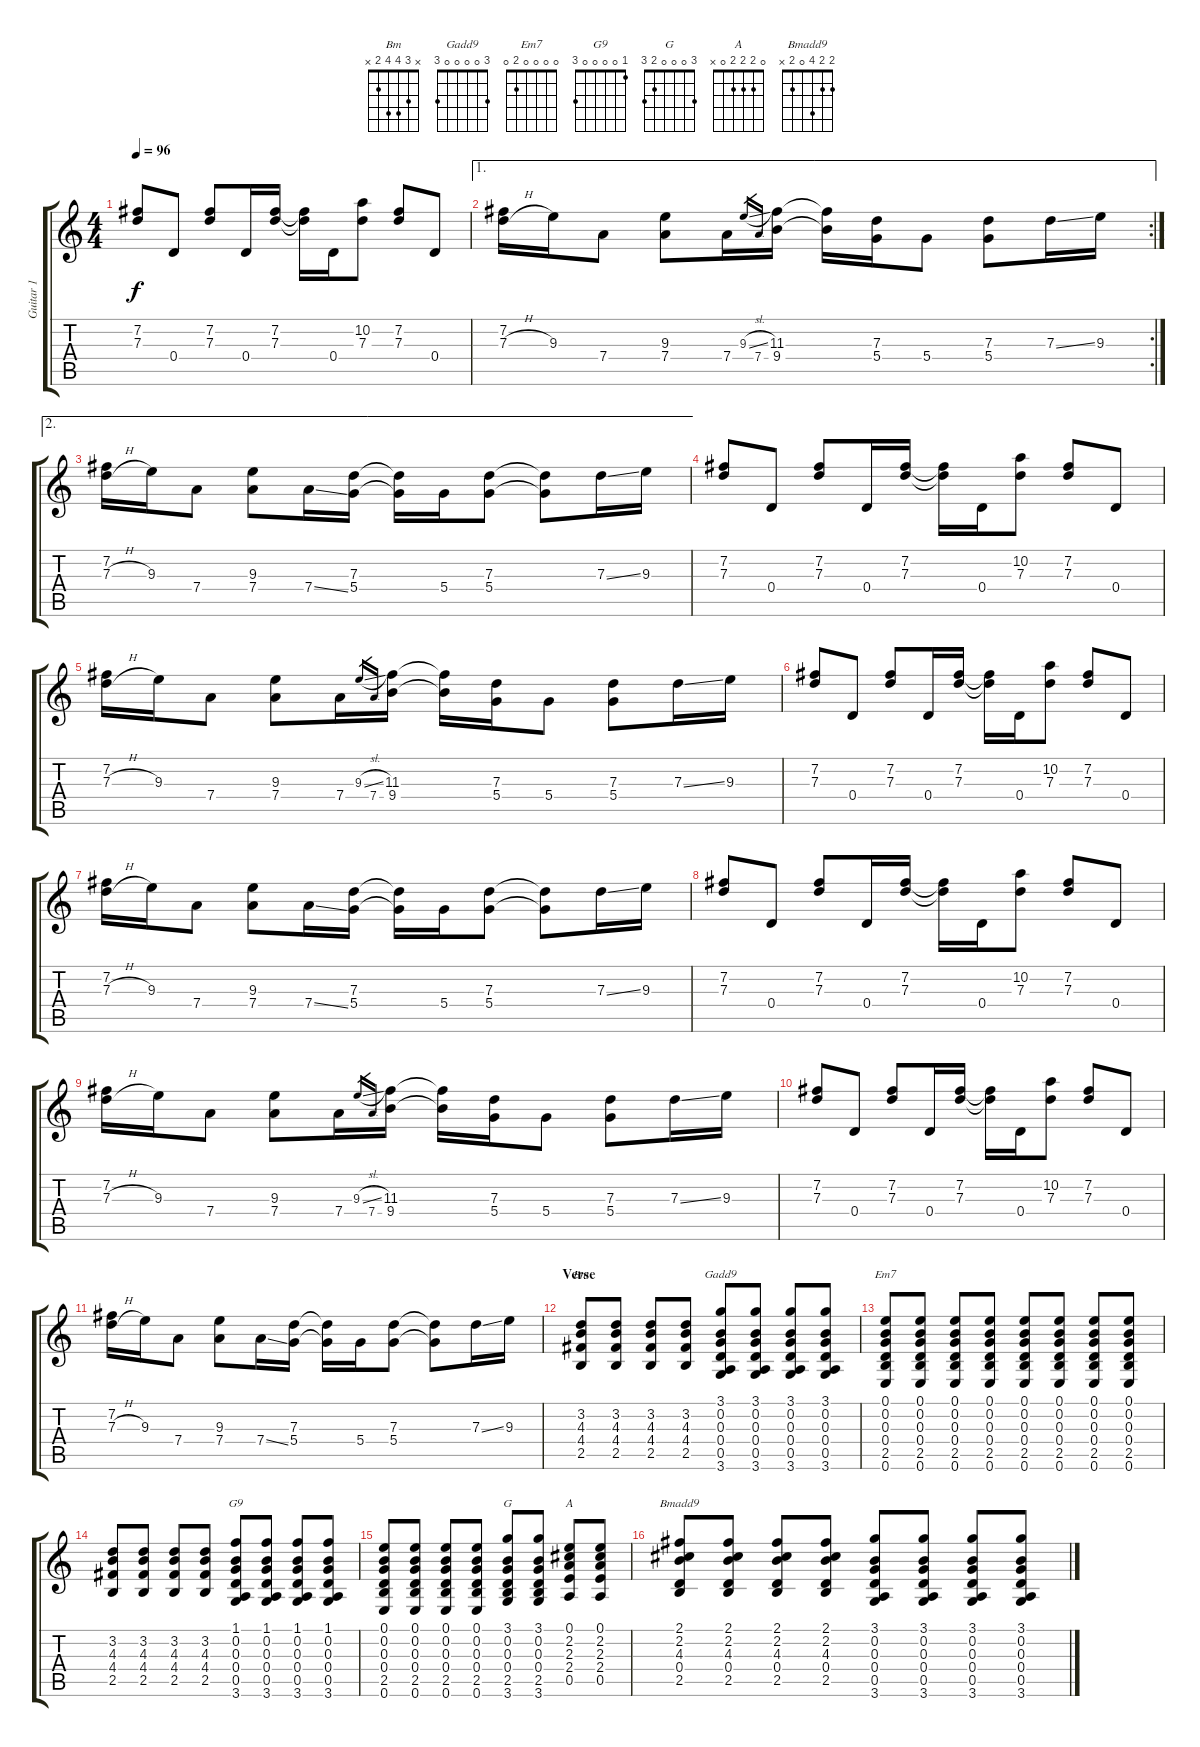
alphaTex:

\track ("Guitar 1" "Guitar 1") {instrument distortionguitar}
\staff {score tabs}
\tuning (E4 B3 G3 D3 A2 E2) {hide}
\chord ("Bm" x 3 4 4 2 x)
\chord ("Gadd9" 3 0 0 0 0 3)
\chord ("Em7" 0 0 0 0 2 0)
\chord ("G9" 1 0 0 0 0 3)
\chord ("G" 3 0 0 0 2 3)
\chord ("A" 0 2 2 2 0 x)
\chord ("Bmadd9" 2 2 4 0 2 x)
\ts (4 4)
\tempo 96
\clef g2
\ks c
(7.2 7.3).8{dy f instrument distortionguitar} 0.4.8 (7.2 7.3).8 0.4.16 (7.2 7.3).16 (7.2{t} 7.3{t}).16 0.4.16 (10.2 7.3).8 (7.2 7.3).8 0.4.8 |
\ae 1
\rc 2
(7.2 7.3{h}).16 9.3.16 7.4.8 (9.3 7.4).8 7.4.16 9.3{sl}.16{gr} 7.4.16{gr} (11.3 9.4).16 (11.3{t} 9.4{t}).16 (7.3 5.4).16 5.4.8 (7.3 5.4).8 7.3{ss}.16 9.3.16 |
\ae 2
(7.2 7.3{h}).16 9.3.16 7.4.8 (9.3 7.4).8 7.4{ss}.16 (7.3 5.4).16 (7.3{t} 5.4{t}).16 5.4.16 (7.3 5.4).8 (7.3{t} 5.4{t}).8 7.3{ss}.16 9.3.16 |
(7.2 7.3).8 0.4.8 (7.2 7.3).8 0.4.16 (7.2 7.3).16 (7.2{t} 7.3{t}).16 0.4.16 (10.2 7.3).8 (7.2 7.3).8 0.4.8 |
(7.2 7.3{h}).16 9.3.16 7.4.8 (9.3 7.4).8 7.4.16 9.3{sl}.16{gr} 7.4.16{gr} (11.3 9.4).16 (11.3{t} 9.4{t}).16 (7.3 5.4).16 5.4.8 (7.3 5.4).8 7.3{ss}.16 9.3.16 |
(7.2 7.3).8 0.4.8 (7.2 7.3).8 0.4.16 (7.2 7.3).16 (7.2{t} 7.3{t}).16 0.4.16 (10.2 7.3).8 (7.2 7.3).8 0.4.8 |
(7.2 7.3{h}).16 9.3.16 7.4.8 (9.3 7.4).8 7.4{ss}.16 (7.3 5.4).16 (7.3{t} 5.4{t}).16 5.4.16 (7.3 5.4).8 (7.3{t} 5.4{t}).8 7.3{ss}.16 9.3.16 |
(7.2 7.3).8 0.4.8 (7.2 7.3).8 0.4.16 (7.2 7.3).16 (7.2{t} 7.3{t}).16 0.4.16 (10.2 7.3).8 (7.2 7.3).8 0.4.8 |
(7.2 7.3{h}).16 9.3.16 7.4.8 (9.3 7.4).8 7.4.16 9.3{sl}.16{gr} 7.4.16{gr} (11.3 9.4).16 (11.3{t} 9.4{t}).16 (7.3 5.4).16 5.4.8 (7.3 5.4).8 7.3{ss}.16 9.3.16 |
(7.2 7.3).8 0.4.8 (7.2 7.3).8 0.4.16 (7.2 7.3).16 (7.2{t} 7.3{t}).16 0.4.16 (10.2 7.3).8 (7.2 7.3).8 0.4.8 |
(7.2 7.3{h}).16 9.3.16 7.4.8 (9.3 7.4).8 7.4{ss}.16 (7.3 5.4).16 (7.3{t} 5.4{t}).16 5.4.16 (7.3 5.4).8 (7.3{t} 5.4{t}).8 7.3{ss}.16 9.3.16 |
\section ("" "Verse")
(3.2 4.3 4.4 2.5).8{ch "Bm" volume 7} (3.2 4.3 4.4 2.5).8 (3.2 4.3 4.4 2.5).8 (3.2 4.3 4.4 2.5).8 (3.1 0.2 0.3 0.4 0.5 3.6).8{ch "Gadd9"} (3.1 0.2 0.3 0.4 0.5 3.6).8 (3.1 0.2 0.3 0.4 0.5 3.6).8 (3.1 0.2 0.3 0.4 0.5 3.6).8 |
(0.1 0.2 0.3 0.4 2.5 0.6).8{ch "Em7"} (0.1 0.2 0.3 0.4 2.5 0.6).8 (0.1 0.2 0.3 0.4 2.5 0.6).8 (0.1 0.2 0.3 0.4 2.5 0.6).8 (0.1 0.2 0.3 0.4 2.5 0.6).8 (0.1 0.2 0.3 0.4 2.5 0.6).8 (0.1 0.2 0.3 0.4 2.5 0.6).8 (0.1 0.2 0.3 0.4 2.5 0.6).8 |
(3.2 4.3 4.4 2.5).8 (3.2 4.3 4.4 2.5).8 (3.2 4.3 4.4 2.5).8 (3.2 4.3 4.4 2.5).8 (1.1 0.2 0.3 0.4 0.5 3.6).8{ch "G9"} (1.1 0.2 0.3 0.4 0.5 3.6).8 (1.1 0.2 0.3 0.4 0.5 3.6).8 (1.1 0.2 0.3 0.4 0.5 3.6).8 |
(0.1 0.2 0.3 0.4 2.5 0.6).8 (0.1 0.2 0.3 0.4 2.5 0.6).8 (0.1 0.2 0.3 0.4 2.5 0.6).8 (0.1 0.2 0.3 0.4 2.5 0.6).8 (3.1 0.2 0.3 0.4 2.5 3.6).8{ch "G"} (3.1 0.2 0.3 0.4 2.5 3.6).8 (0.1 2.2 2.3 2.4 0.5).8{ch "A"} (0.1 2.2 2.3 2.4 0.5).8 |
(2.1 2.2 4.3 0.4 2.5).8{ch "Bmadd9"} (2.1 2.2 4.3 0.4 2.5).8 (2.1 2.2 4.3 0.4 2.5).8 (2.1 2.2 4.3 0.4 2.5).8 (3.1 0.2 0.3 0.4 0.5 3.6).8 (3.1 0.2 0.3 0.4 0.5 3.6).8 (3.1 0.2 0.3 0.4 0.5 3.6).8 (3.1 0.2 0.3 0.4 0.5 3.6).8
